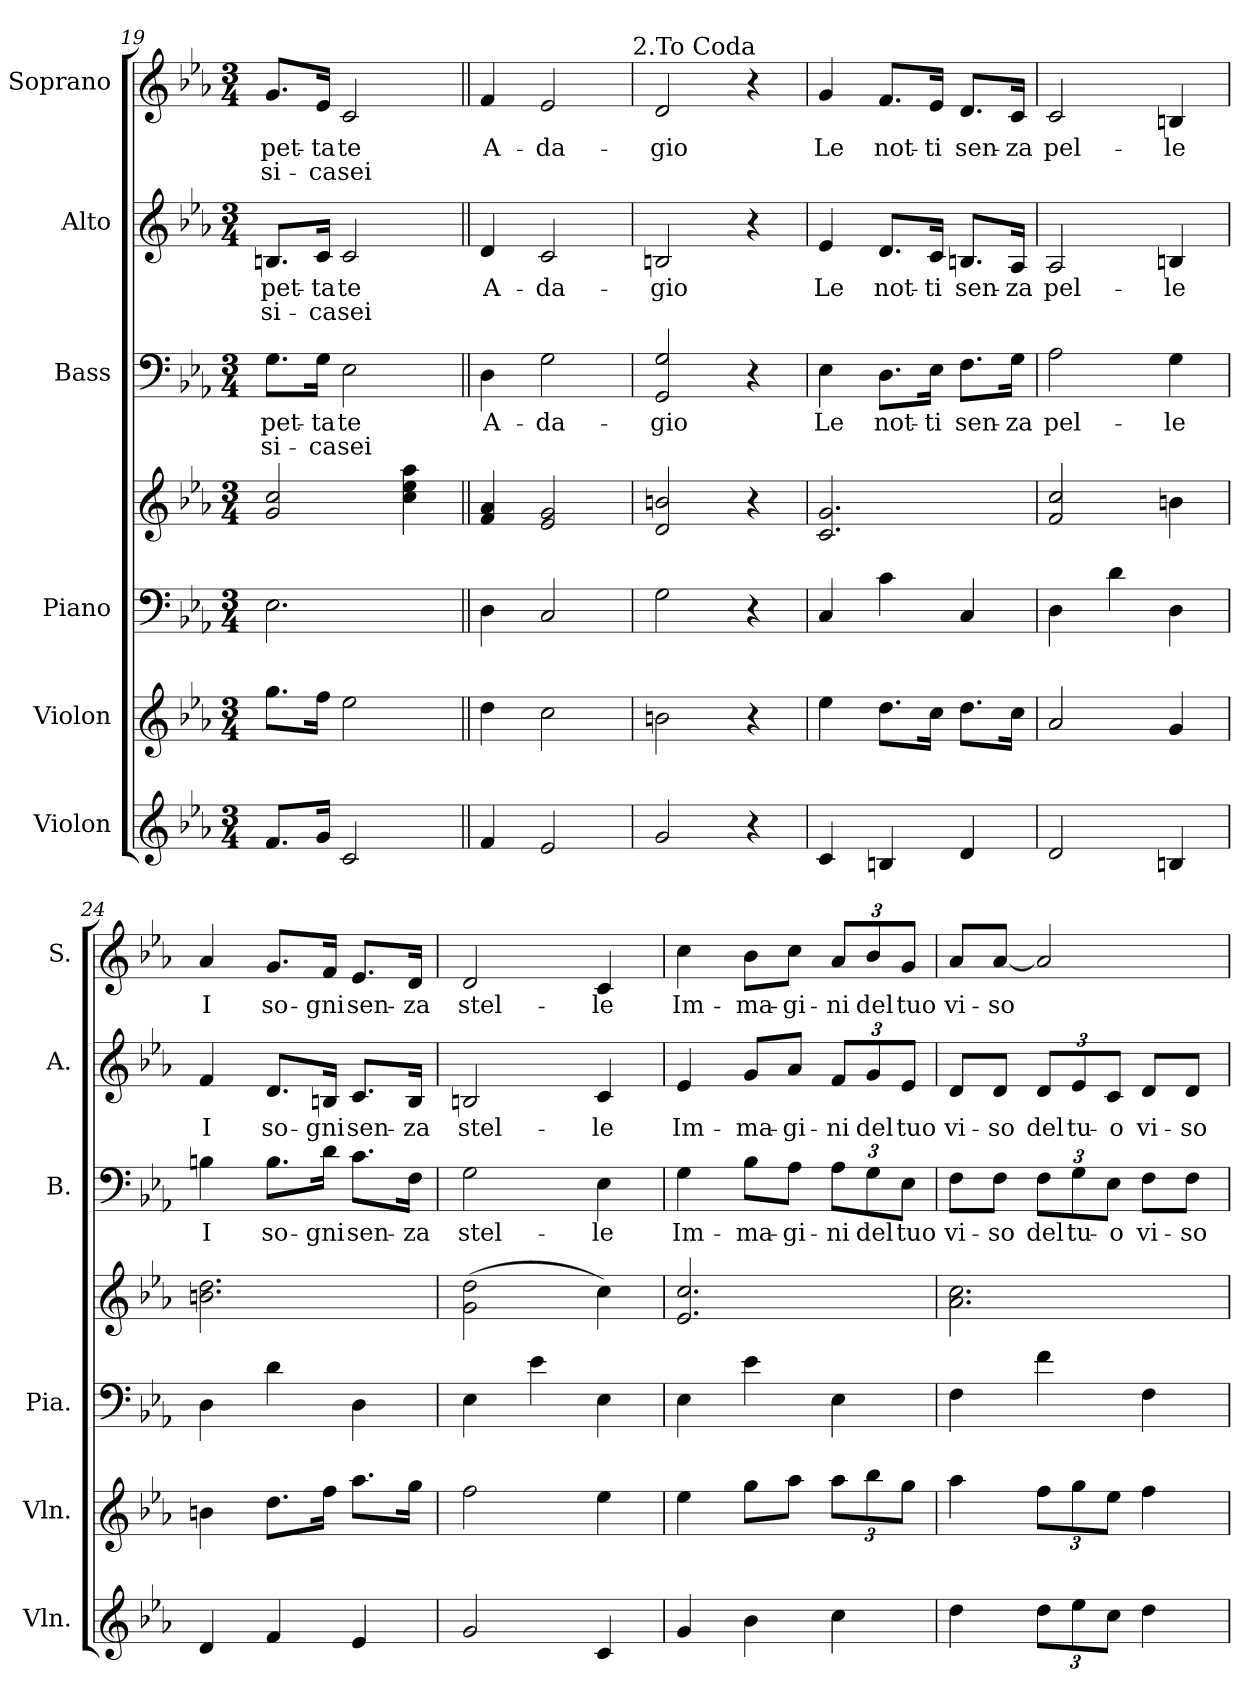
**kern	**kern	**kern	**kern	**kern	**text	**text	**kern	**text	**text	**kern	**text	**text
*part6	*part5	*part4	*part4	*part3	*part3	*part3	*part2	*part2	*part2	*part1	*part1	*part1
*staff7	*staff6	*staff5	*staff4	*staff3	*staff3	*staff3	*staff2	*staff2	*staff2	*staff1	*staff1	*staff1
*I"Violon	*I"Violon	*I"Piano	*	*I"Bass	*	*	*I"Alto	*	*	*I"Soprano	*	*
*I'Vln.	*I'Vln.	*I'Pia.	*	*I'B.	*	*	*I'A.	*	*	*I'S.	*	*
*clefG2	*clefG2	*clefF4	*clefG2	*clefF4	*	*	*clefG2	*	*	*clefG2	*	*
*k[b-e-a-]	*k[b-e-a-]	*k[b-e-a-]	*k[b-e-a-]	*k[b-e-a-]	*	*	*k[b-e-a-]	*	*	*k[b-e-a-]	*	*
*M3/4	*M3/4	*M3/4	*M3/4	*M3/4	*	*	*M3/4	*	*	*M3/4	*	*
=19	=19	=19	=19	=19	=19	=19	=19	=19	=19	=19	=19	=19
8.f/L	8.gg\L	2.E-\	2g/ 2cc/	8.G\L	-pet-	-si-	8.Bn/L	-pet-	-si-	8.g/L	-pet-	-si-
16g/Jk	16ff\Jk	.	.	16G\Jk	-ta	-ca	16c/Jk	-ta	-ca	16e-/Jk	-ta	-ca
2c/	2ee-\	.	.	2E-\	te	sei	2c/	te	sei	2c/	te	sei
.	.	.	4cc\ 4ee-\ 4aa-\	.	.	.	.	.	.	.	.	.
=20||	=20||	=20||	=20||	=20||	=20||	=20||	=20||	=20||	=20||	=20||	=20||	=20||
4f/	4dd\	4D\	4f/ 4a-/	4D\	A-	.	4d/	A-	.	4f/	A-	.
2e-/	2cc\	2C/	2e-/ 2g/	2G\	-da-	.	2c/	-da-	.	2e-/	-da-	.
!	!	!	!	!	!	!	!	!	!	!LO:TX:a:t=2.To Coda	!	!
!!LO:LB:g=z
=21	=21	=21	=21	=21	=21	=21	=21	=21	=21	=21	=21	=21
2g/	2bn\	2G\	2d/ 2bn/	2GG/ 2G/	-gio	.	2Bn/	-gio	.	2d/	-gio	.
4r	4r	4r	4r	4r	.	.	4r	.	.	4r	.	.
=22	=22	=22	=22	=22	=22	=22	=22	=22	=22	=22	=22	=22
4c/	4ee-\	4C/	2.c/ 2.g/	4E-\	Le	.	4e-/	Le	.	4g/	Le	.
4Bn/	8.dd\L	4c\	.	8.D\L	not-	.	8.d/L	not-	.	8.f/L	not-	.
.	16cc\Jk	.	.	16E-\Jk	-ti	.	16c/Jk	-ti	.	16e-/Jk	-ti	.
4d/	8.dd\L	4C/	.	8.F\L	sen-	.	8.Bn/L	sen-	.	8.d/L	sen-	.
.	16cc\Jk	.	.	16G\Jk	-za	.	16A-/Jk	-za	.	16c/Jk	-za	.
=23	=23	=23	=23	=23	=23	=23	=23	=23	=23	=23	=23	=23
2d/	2a-/	4D\	2f/ 2cc/	2A-\	pel-	.	2A-/	pel-	.	2c/	pel-	.
.	.	4d\	.	.	.	.	.	.	.	.	.	.
4Bn/	4g/	4D\	4bn\	4G\	-le	.	4Bn/	-le	.	4Bn/	-le	.
=24	=24	=24	=24	=24	=24	=24	=24	=24	=24	=24	=24	=24
4d/	4bn\	4D\	2.bn\ 2.dd\	4Bn\	I	.	4f/	I	.	4a-/	I	.
4f/	8.dd\L	4d\	.	8.B\L	so-	.	8.d/L	so-	.	8.g/L	so-	.
.	16ff\Jk	.	.	16d\Jk	-gni	.	16Bn/Jk	-gni	.	16f/Jk	-gni	.
4e-/	8.aa-\L	4D\	.	8.c\L	sen-	.	8.c/L	sen-	.	8.e-/L	sen-	.
.	16gg\Jk	.	.	16F\Jk	-za	.	16B/Jk	-za	.	16d/Jk	-za	.
=25	=25	=25	=25	=25	=25	=25	=25	=25	=25	=25	=25	=25
2g/	2ff\	4E-\	(2g\ 2dd\	2G\	stel-	.	2Bn/	stel-	.	2d/	stel-	.
.	.	4e-\	.	.	.	.	.	.	.	.	.	.
4c/	4ee-\	4E-\	4cc\)	4E-\	-le	.	4c/	-le	.	4c/	-le	.
=26	=26	=26	=26	=26	=26	=26	=26	=26	=26	=26	=26	=26
4g/	4ee-\	4E-\	2.e-/ 2.cc/	4G\	Im-	.	4e-/	Im-	.	4cc\	Im-	.
4b-\	8gg\L	4e-\	.	8B-\L	-ma-	.	8g/L	-ma-	.	8b-\L	-ma-	.
.	8aa-\J	.	.	8A-\J	-gi-	.	8a-/J	-gi-	.	8cc\J	-gi-	.
*	*Xbrackettup	*	*	*Xbrackettup	*	*	*Xbrackettup	*	*	*Xbrackettup	*	*
4cc\	12aa-\L	4E-\	.	12A-\L	-ni	.	12f/L	-ni	.	12a-/L	-ni	.
.	12bb-\	.	.	12G\	del	.	12g/	del	.	12b-/	del	.
.	12gg\J	.	.	12E-\J	tuo	.	12e-/J	tuo	.	12g/J	tuo	.
=27	=27	=27	=27	=27	=27	=27	=27	=27	=27	=27	=27	=27
4dd\	4aa-\	4F\	2.a-\ 2.cc\	8F\L	vi-	.	8d/L	vi-	.	8a-/L	vi-	.
.	.	.	.	8F\J	-so	.	8d/J	-so	.	[8a-/J	-so	.
*Xbrackettup	*	*	*	*	*	*	*	*	*	*	*	*
12dd\L	12ff\L	4f\	.	12F\L	del	.	12d/L	del	.	2a-/]	.	.
12ee-\	12gg\	.	.	12G\	tu-	.	12e-/	tu-	.	.	.	.
12cc\J	12ee-\J	.	.	12E-\J	-o	.	12c/J	-o	.	.	.	.
4dd\	4ff\	4F\	.	8F\L	vi-	.	8d/L	vi-	.	.	.	.
.	.	.	.	8F\J	-so	.	8d/J	-so	.	.	.	.
=	=	=	=	=	=	=	=	=	=	=	=	=
*-	*-	*-	*-	*-	*-	*-	*-	*-	*-	*-	*-	*-
